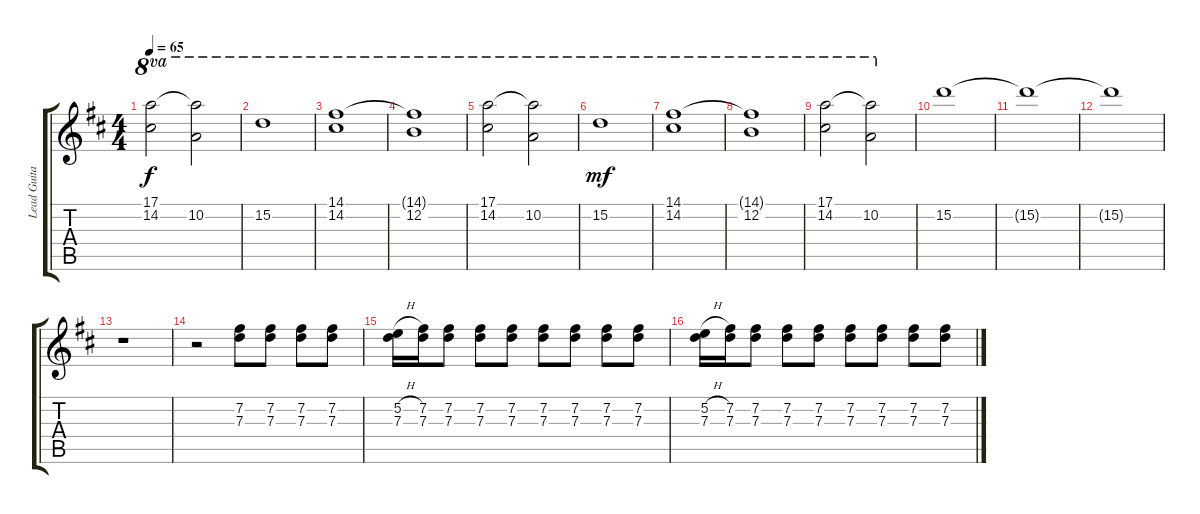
\track ("Lead Guitar" "Lead Guita") {instrument distortionguitar}
\staff {score tabs}
\tuning (E4 B3 G3 D3 A2 D2) {hide}
\ts (4 4)
\tempo 65
\clef g2
\ks d
(17.1 14.2).2{ot 8va dy f} (17.1{t} 10.2).2{ot 8va} |
15.2.1{ot 8va} |
(14.1 14.2).1{ot 8va} |
(14.1{t} 12.2).1{ot 8va} |
(17.1 14.2).2{ot 8va} (17.1{t} 10.2).2{ot 8va} |
15.2.1{ot 8va dy mf} |
(14.1 14.2).1{ot 8va} |
(14.1{t} 12.2).1{ot 8va} |
(17.1 14.2).2{ot 8va} (17.1{t} 10.2).2{ot 8va} |
15.2.1 |
15.2{t}.1 |
15.2{t}.1 |
r.1 |
r.2 (7.2 7.3).8{instrument distortionguitar} (7.2 7.3).8 (7.2 7.3).8 (7.2 7.3).8 |
(5.2{h} 7.3).16 (7.2 7.3).16 (7.2 7.3).8 (7.2 7.3).8 (7.2 7.3).8 (7.2 7.3).8 (7.2 7.3).8 (7.2 7.3).8 (7.2 7.3).8 |
(5.2{h} 7.3).16 (7.2 7.3).16 (7.2 7.3).8 (7.2 7.3).8 (7.2 7.3).8 (7.2 7.3).8 (7.2 7.3).8 (7.2 7.3).8 (7.2 7.3).8
